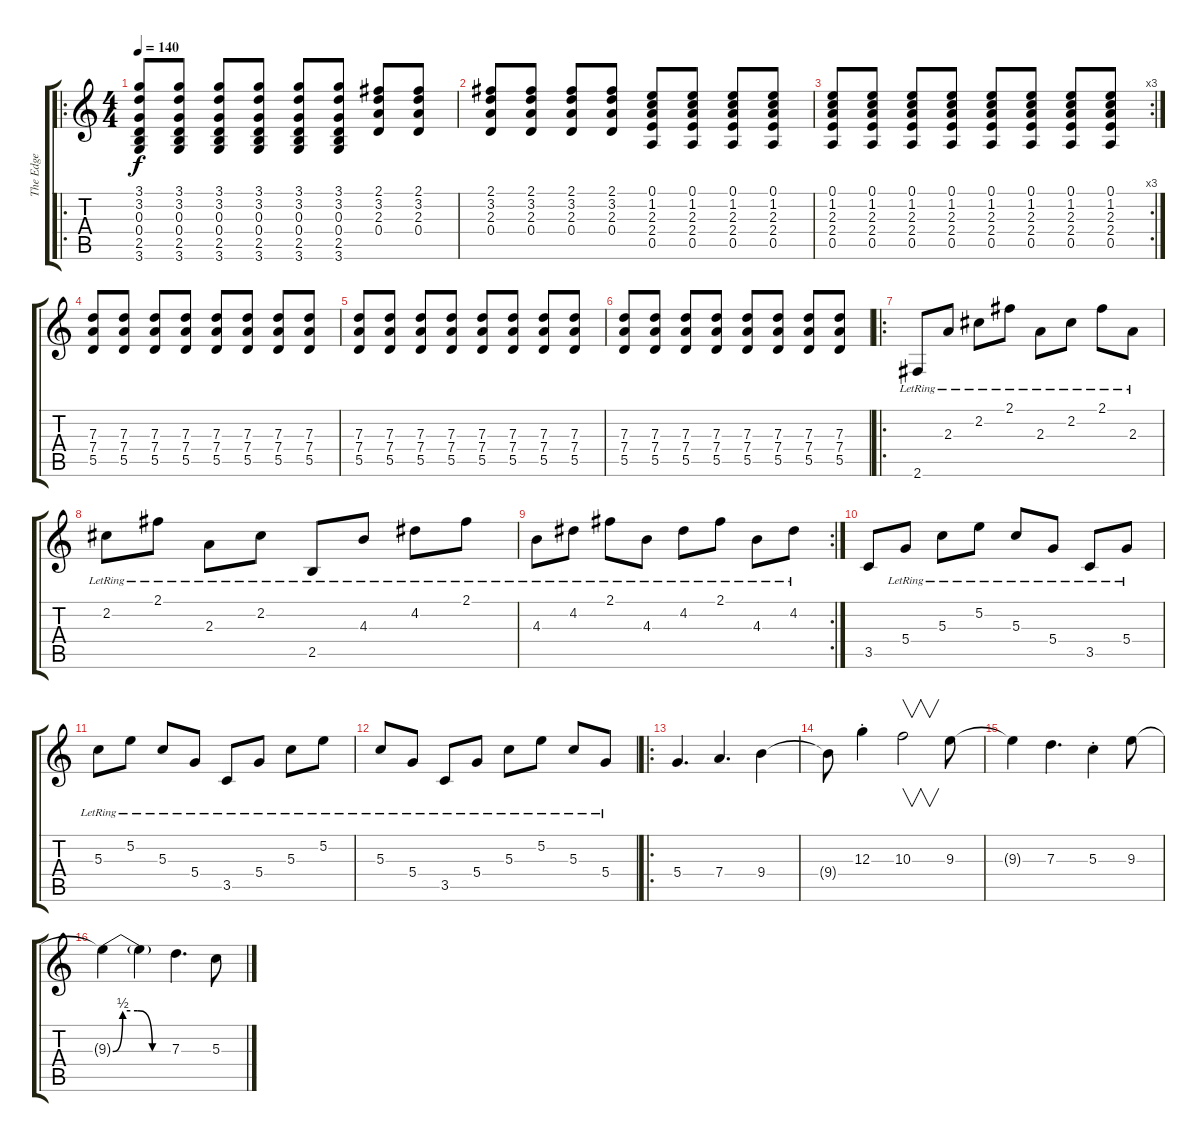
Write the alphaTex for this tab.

\track ("The Edge" "The Edge") {instrument electricguitarclean}
\staff {score tabs}
\tuning (E4 B3 G3 D3 A2 E2) {hide}
\ro
\ts (4 4)
\tempo 140
\clef g2
\ks c
(3.1 3.2 0.3 0.4 2.5 3.6).8{dy f} (3.1 3.2 0.3 0.4 2.5 3.6).8 (3.1 3.2 0.3 0.4 2.5 3.6).8 (3.1 3.2 0.3 0.4 2.5 3.6).8 (3.1 3.2 0.3 0.4 2.5 3.6).8 (3.1 3.2 0.3 0.4 2.5 3.6).8 (2.1 3.2 2.3 0.4).8 (2.1 3.2 2.3 0.4).8 |
(2.1 3.2 2.3 0.4).8 (2.1 3.2 2.3 0.4).8 (2.1 3.2 2.3 0.4).8 (2.1 3.2 2.3 0.4).8 (0.1 1.2 2.3 2.4 0.5).8 (0.1 1.2 2.3 2.4 0.5).8 (0.1 1.2 2.3 2.4 0.5).8 (0.1 1.2 2.3 2.4 0.5).8 |
\rc 3
(0.1 1.2 2.3 2.4 0.5).8 (0.1 1.2 2.3 2.4 0.5).8 (0.1 1.2 2.3 2.4 0.5).8 (0.1 1.2 2.3 2.4 0.5).8 (0.1 1.2 2.3 2.4 0.5).8 (0.1 1.2 2.3 2.4 0.5).8 (0.1 1.2 2.3 2.4 0.5).8 (0.1 1.2 2.3 2.4 0.5).8 |
(7.3 7.4 5.5).8 (7.3 7.4 5.5).8 (7.3 7.4 5.5).8 (7.3 7.4 5.5).8 (7.3 7.4 5.5).8 (7.3 7.4 5.5).8 (7.3 7.4 5.5).8 (7.3 7.4 5.5).8 |
(7.3 7.4 5.5).8 (7.3 7.4 5.5).8 (7.3 7.4 5.5).8 (7.3 7.4 5.5).8 (7.3 7.4 5.5).8 (7.3 7.4 5.5).8 (7.3 7.4 5.5).8 (7.3 7.4 5.5).8 |
(7.3 7.4 5.5).8 (7.3 7.4 5.5).8 (7.3 7.4 5.5).8 (7.3 7.4 5.5).8 (7.3 7.4 5.5).8 (7.3 7.4 5.5).8 (7.3 7.4 5.5).8 (7.3 7.4 5.5).8 |
\ro
2.6{lr}.8 2.3{lr}.8 2.2{lr}.8 2.1{lr}.8 2.3{lr}.8 2.2{lr}.8 2.1{lr}.8 2.3{lr}.8 |
2.2{lr}.8 2.1{lr}.8 2.3{lr}.8 2.2{lr}.8 2.5{lr}.8 4.3{lr}.8 4.2{lr}.8 2.1{lr}.8 |
\rc 2
4.3{lr}.8 4.2{lr}.8 2.1{lr}.8 4.3{lr}.8 4.2{lr}.8 2.1{lr}.8 4.3{lr}.8 4.2{lr}.8 |
3.5.8 5.4{lr}.8 5.3{lr}.8 5.2{lr}.8 5.3{lr}.8 5.4{lr}.8 3.5{lr}.8 5.4{lr}.8 |
5.3{lr}.8 5.2{lr}.8 5.3{lr}.8 5.4{lr}.8 3.5{lr}.8 5.4{lr}.8 5.3{lr}.8 5.2{lr}.8 |
5.3{lr}.8 5.4{lr}.8 3.5{lr}.8 5.4{lr}.8 5.3{lr}.8 5.2{lr}.8 5.3{lr}.8 5.4{lr}.8 |
\ro
5.4.4{d instrument overdrivenguitar} 7.4.4{d} 9.4.4 |
9.4{t}.8 12.3{st}.4 10.3.2{v} 9.3.8 |
9.3{t}.4 7.3.4{d} 5.3{st}.4 9.3.8 |
9.3{be (custom 0 0 10 2 25 2 40 0 60 0) t}.4 9.3{t}.4 7.3.4{d} 5.3.8
